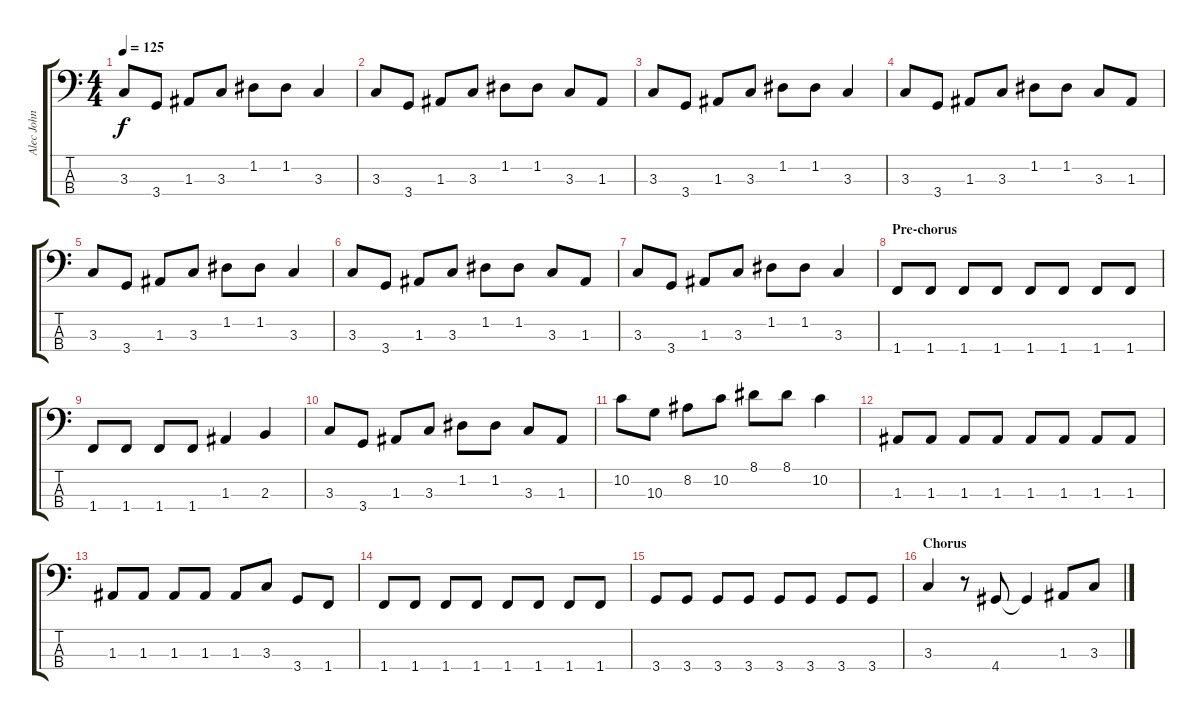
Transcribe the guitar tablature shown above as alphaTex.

\track ("Alec John Such" "Alec John ") {instrument electricbassfinger}
\staff {score tabs}
\tuning (G2 D2 A1 E1) {hide}
\ts (4 4)
\tempo 125
\clef f4
\ks c
3.3.8{dy f} 3.4.8 1.3.8 3.3.8 1.2.8 1.2.8 3.3.4 |
3.3.8 3.4.8 1.3.8 3.3.8 1.2.8 1.2.8 3.3.8 1.3.8 |
3.3.8 3.4.8 1.3.8 3.3.8 1.2.8 1.2.8 3.3.4 |
3.3.8 3.4.8 1.3.8 3.3.8 1.2.8 1.2.8 3.3.8 1.3.8 |
3.3.8 3.4.8 1.3.8 3.3.8 1.2.8 1.2.8 3.3.4 |
3.3.8 3.4.8 1.3.8 3.3.8 1.2.8 1.2.8 3.3.8 1.3.8 |
3.3.8 3.4.8 1.3.8 3.3.8 1.2.8 1.2.8 3.3.4 |
\section ("" "Pre-chorus")
1.4.8 1.4.8 1.4.8 1.4.8 1.4.8 1.4.8 1.4.8 1.4.8 |
1.4.8 1.4.8 1.4.8 1.4.8 1.3.4 2.3.4 |
3.3.8 3.4.8 1.3.8 3.3.8 1.2.8 1.2.8 3.3.8 1.3.8 |
10.2.8 10.3.8 8.2.8 10.2.8 8.1.8 8.1.8 10.2.4 |
1.3.8 1.3.8 1.3.8 1.3.8 1.3.8 1.3.8 1.3.8 1.3.8 |
1.3.8 1.3.8 1.3.8 1.3.8 1.3.8 3.3.8 3.4.8 1.4.8 |
1.4.8 1.4.8 1.4.8 1.4.8 1.4.8 1.4.8 1.4.8 1.4.8 |
3.4.8 3.4.8 3.4.8 3.4.8 3.4.8 3.4.8 3.4.8 3.4.8 |
\section ("" "Chorus")
3.3.4 r.8 4.4.8 4.4{t}.4 1.3.8 3.3.8
